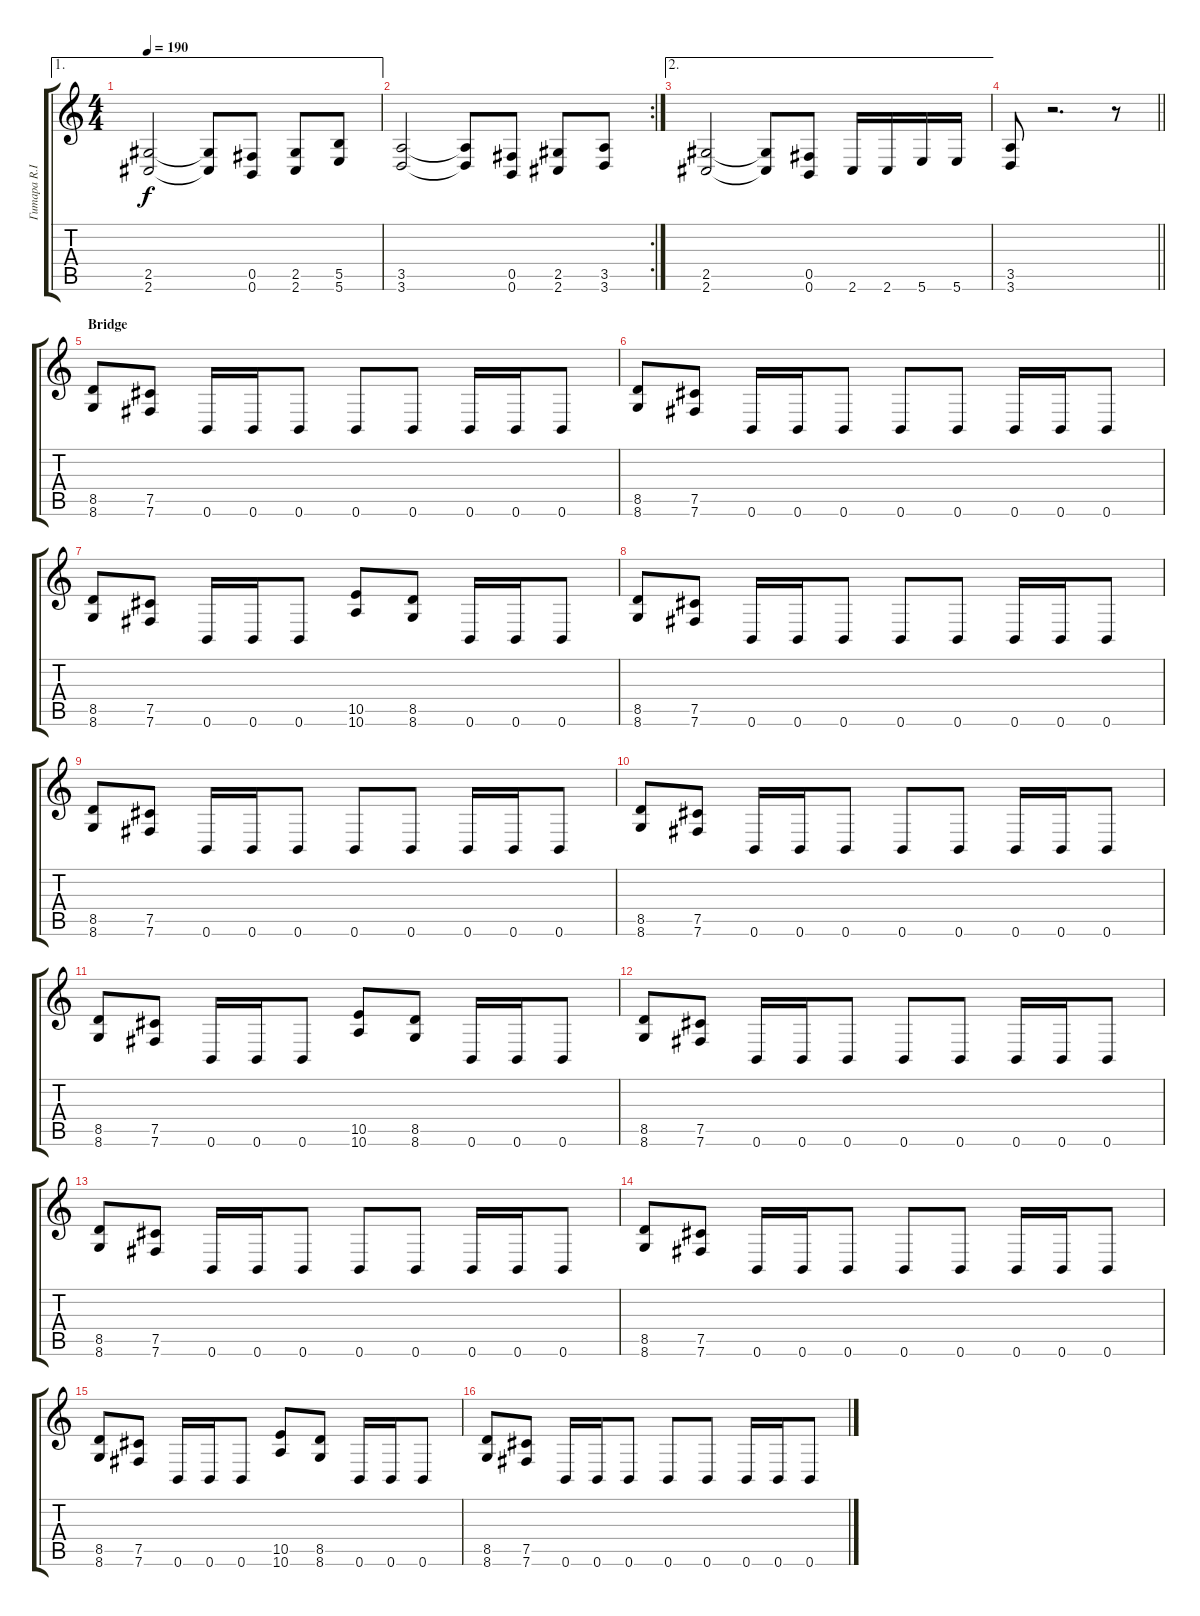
\track ("Гитара R.I.P. Hanneman" "Гитара R.I") {instrument overdrivenguitar}
\staff {score tabs}
\tuning (Db4 Ab3 E3 B2 Gb2 B1) {hide}
\ae 1
\ts (4 4)
\tempo 190
\clef g2
\ks c
(2.5 2.6).2{dy f} (2.5{t} 2.6{t}).8 (0.5 0.6).8 (2.5 2.6).8 (5.5 5.6).8 |
\rc 2
(3.5 3.6).2 (3.5{t} 3.6{t}).8 (0.5 0.6).8 (2.5 2.6).8 (3.5 3.6).8 |
\ae 2
(2.5 2.6).2 (2.5{t} 2.6{t}).8 (0.5 0.6).8 2.6.16 2.6.16 5.6.16 5.6.16 |
\barLineRight lightlight
(3.5 3.6).8 r.2{d} r.8 |
\section ("" "Bridge")
(8.5 8.6).8 (7.5 7.6).8 0.6.16 0.6.16 0.6.8 0.6.8 0.6.8 0.6.16 0.6.16 0.6.8 |
(8.5 8.6).8 (7.5 7.6).8 0.6.16 0.6.16 0.6.8 0.6.8 0.6.8 0.6.16 0.6.16 0.6.8 |
(8.5 8.6).8 (7.5 7.6).8 0.6.16 0.6.16 0.6.8 (10.5 10.6).8 (8.5 8.6).8 0.6.16 0.6.16 0.6.8 |
(8.5 8.6).8 (7.5 7.6).8 0.6.16 0.6.16 0.6.8 0.6.8 0.6.8 0.6.16 0.6.16 0.6.8 |
(8.5 8.6).8 (7.5 7.6).8 0.6.16 0.6.16 0.6.8 0.6.8 0.6.8 0.6.16 0.6.16 0.6.8 |
(8.5 8.6).8 (7.5 7.6).8 0.6.16 0.6.16 0.6.8 0.6.8 0.6.8 0.6.16 0.6.16 0.6.8 |
(8.5 8.6).8 (7.5 7.6).8 0.6.16 0.6.16 0.6.8 (10.5 10.6).8 (8.5 8.6).8 0.6.16 0.6.16 0.6.8 |
(8.5 8.6).8 (7.5 7.6).8 0.6.16 0.6.16 0.6.8 0.6.8 0.6.8 0.6.16 0.6.16 0.6.8 |
(8.5 8.6).8 (7.5 7.6).8 0.6.16 0.6.16 0.6.8 0.6.8 0.6.8 0.6.16 0.6.16 0.6.8 |
(8.5 8.6).8 (7.5 7.6).8 0.6.16 0.6.16 0.6.8 0.6.8 0.6.8 0.6.16 0.6.16 0.6.8 |
(8.5 8.6).8 (7.5 7.6).8 0.6.16 0.6.16 0.6.8 (10.5 10.6).8 (8.5 8.6).8 0.6.16 0.6.16 0.6.8 |
(8.5 8.6).8 (7.5 7.6).8 0.6.16 0.6.16 0.6.8 0.6.8 0.6.8 0.6.16 0.6.16 0.6.8
